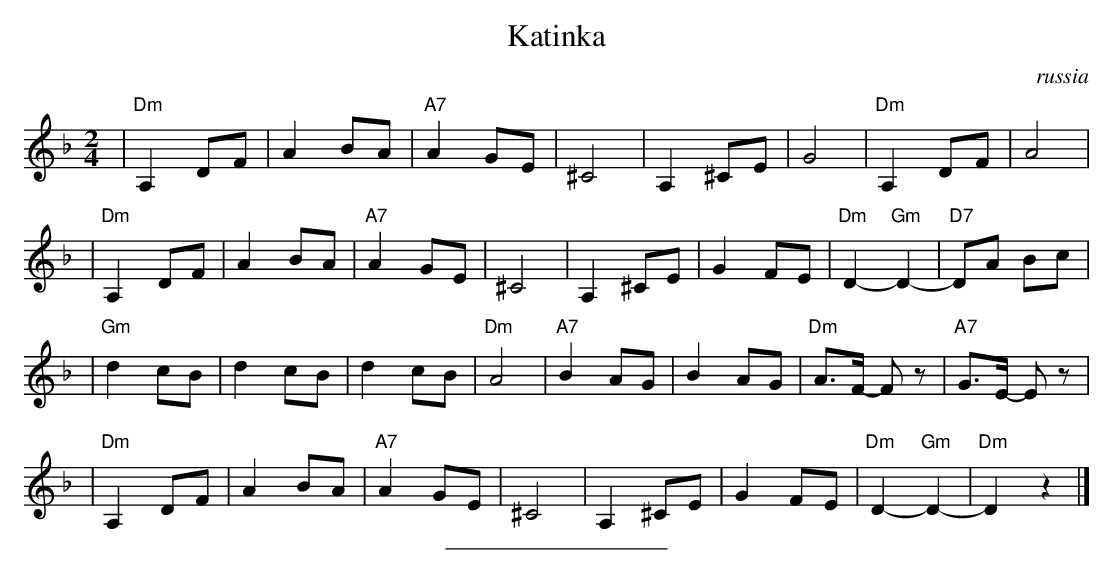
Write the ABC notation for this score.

X:1
T: Katinka
O:russia
M: 2/4
L: 1/8
K: Dm
| "Dm"A,2 DF | A2 BA | "A7"A2 GE | ^C4 \
| A,2 ^CE | G4 | "Dm"A,2 DF | A4 |
| "Dm"A,2 DF | A2 BA | "A7"A2 GE | ^C4 \
| A,2 ^CE | G2 FE | "Dm"D2- "Gm"D2- | "D7"DA Bc |
| "Gm"d2 cB | d2 cB | d2 cB | "Dm"A4 \
| "A7"B2 AG | B2 AG | "Dm"A>F- Fz | "A7"G>E- Ez |
| "Dm"A,2 DF | A2 BA | "A7"A2 GE | ^C4 \
| A,2 ^CE | G2 FE | "Dm"D2- "Gm"D2- | "Dm"D2 z2 |]
